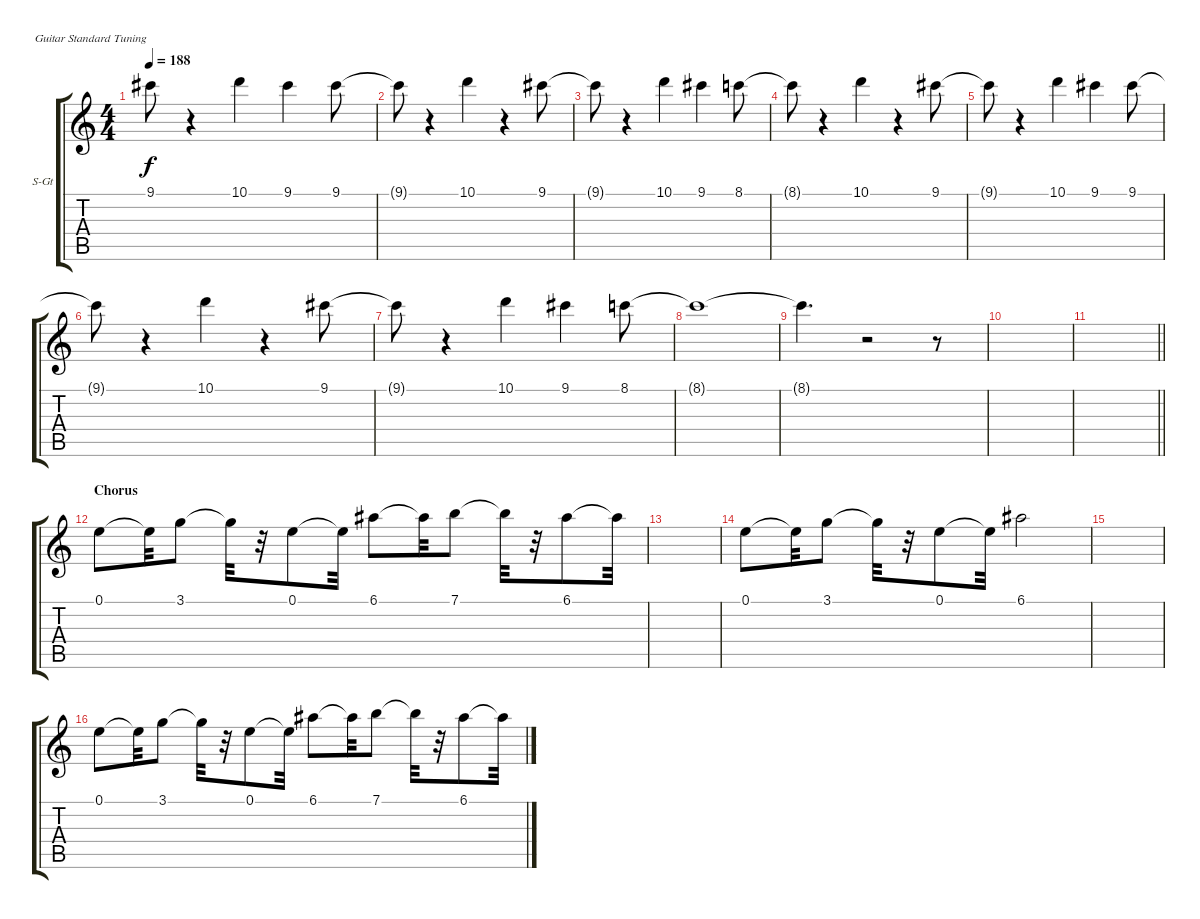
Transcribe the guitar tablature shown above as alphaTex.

\bracketExtendMode groupsimilarinstruments
\firstSystemTrackNameOrientation horizontal
\otherSystemsTrackNameOrientation horizontal
\track ("Voice" "S-Gt") {mute instrument synthvoice}
\staff {score tabs}
\tuning (E4 B3 G3 D3 A2 E2)
\displaytranspose 12
\ts (4 4)
\tempo 188
\clef g2
\ks c
9.1{t}.8{dy f} r.4 10.1.4 9.1.4 9.1.8 |
9.1{t}.8 r.4 10.1.4 r.4 9.1.8 |
9.1{t}.8 r.4 10.1.4 9.1.4 8.1.8 |
8.1{t}.8 r.4 10.1.4 r.4 9.1.8 |
9.1{t}.8 r.4 10.1.4 9.1.4 9.1.8 |
9.1{t}.8 r.4 10.1.4 r.4 9.1.8 |
9.1{t}.8 r.4 10.1.4 9.1.4 8.1.8 |
8.1{t}.1 |
8.1{t}.4{d} r.2 r.8 |
|
\barLineRight lightlight
|
\section ("" "Chorus")
0.1.8 0.1{t}.32 3.1.8 3.1{t}.32 r.32 0.1.8 0.1{t}.32 6.1.8 6.1{t}.32 7.1.8 7.1{t}.32 r.32 6.1.8 6.1{t}.32 |
|
0.1.8 0.1{t}.32 3.1.8 3.1{t}.32 r.32 0.1.8 0.1{t}.32 6.1.2 |
|
0.1.8 0.1{t}.32 3.1.8 3.1{t}.32 r.32 0.1.8 0.1{t}.32 6.1.8 6.1{t}.32 7.1.8 7.1{t}.32 r.32 6.1.8 6.1{t}.32
